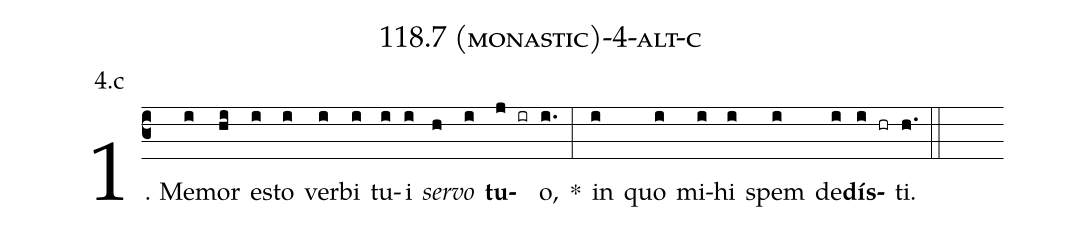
name: 118.7 (monastic)-4-alt-c;
annotation: 4.c;
%%
(c3)1. Me(i)mor(hi) es(i)to(i) ver(i)bi(i) tu(i)i(i) <i>ser</i>(h)<i>vo</i>(i) <b>tu</b>(j ir)o,(i.) *(:) in(i) quo(i) mi(i)hi(i) spem(i) de(i)<b>dís</b>(i hr)ti.(h.) (::)
